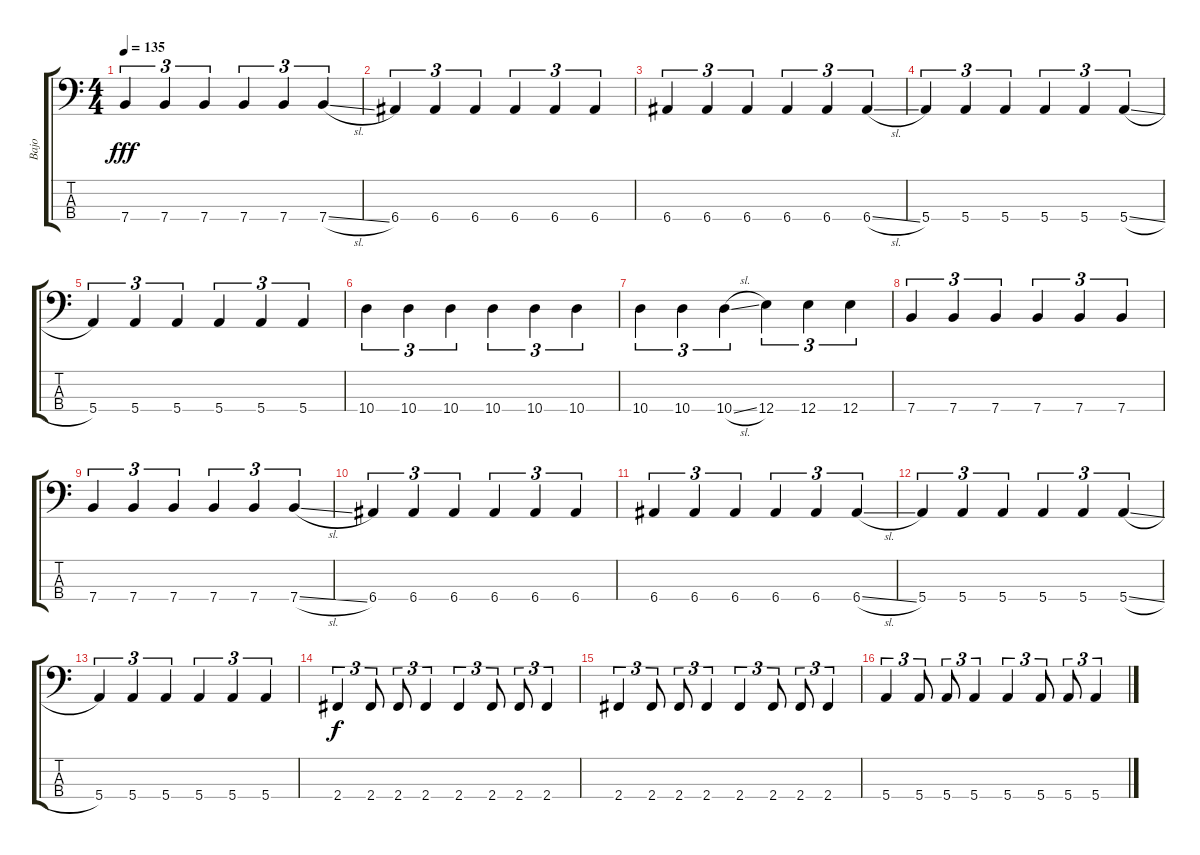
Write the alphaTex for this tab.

\track ("Bajo" "Bajo") {instrument electricbassfinger}
\staff {score tabs}
\tuning (G2 D2 A1 E1) {hide}
\ts (4 4)
\tempo 135
\clef f4
\ks c
7.4.4{tu (3 2) dy fff} 7.4.4{tu (3 2)} 7.4.4{tu (3 2)} 7.4.4{tu (3 2)} 7.4.4{tu (3 2)} 7.4{sl}.4{tu (3 2)} |
6.4.4{tu (3 2)} 6.4.4{tu (3 2)} 6.4.4{tu (3 2)} 6.4.4{tu (3 2)} 6.4.4{tu (3 2)} 6.4.4{tu (3 2)} |
6.4.4{tu (3 2)} 6.4.4{tu (3 2)} 6.4.4{tu (3 2)} 6.4.4{tu (3 2)} 6.4.4{tu (3 2)} 6.4{sl}.4{tu (3 2)} |
5.4.4{tu (3 2)} 5.4.4{tu (3 2)} 5.4.4{tu (3 2)} 5.4.4{tu (3 2)} 5.4.4{tu (3 2)} 5.4{sl}.4{tu (3 2)} |
5.4.4{tu (3 2)} 5.4.4{tu (3 2)} 5.4.4{tu (3 2)} 5.4.4{tu (3 2)} 5.4.4{tu (3 2)} 5.4.4{tu (3 2)} |
10.4.4{tu (3 2)} 10.4.4{tu (3 2)} 10.4.4{tu (3 2)} 10.4.4{tu (3 2)} 10.4.4{tu (3 2)} 10.4.4{tu (3 2)} |
10.4.4{tu (3 2)} 10.4.4{tu (3 2)} 10.4{sl}.4{tu (3 2)} 12.4.4{tu (3 2)} 12.4.4{tu (3 2)} 12.4.4{tu (3 2)} |
7.4.4{tu (3 2)} 7.4.4{tu (3 2)} 7.4.4{tu (3 2)} 7.4.4{tu (3 2)} 7.4.4{tu (3 2)} 7.4.4{tu (3 2)} |
7.4.4{tu (3 2)} 7.4.4{tu (3 2)} 7.4.4{tu (3 2)} 7.4.4{tu (3 2)} 7.4.4{tu (3 2)} 7.4{sl}.4{tu (3 2)} |
6.4.4{tu (3 2)} 6.4.4{tu (3 2)} 6.4.4{tu (3 2)} 6.4.4{tu (3 2)} 6.4.4{tu (3 2)} 6.4.4{tu (3 2)} |
6.4.4{tu (3 2)} 6.4.4{tu (3 2)} 6.4.4{tu (3 2)} 6.4.4{tu (3 2)} 6.4.4{tu (3 2)} 6.4{sl}.4{tu (3 2)} |
5.4.4{tu (3 2)} 5.4.4{tu (3 2)} 5.4.4{tu (3 2)} 5.4.4{tu (3 2)} 5.4.4{tu (3 2)} 5.4{sl}.4{tu (3 2)} |
5.4.4{tu (3 2)} 5.4.4{tu (3 2)} 5.4.4{tu (3 2)} 5.4.4{tu (3 2)} 5.4.4{tu (3 2)} 5.4.4{tu (3 2)} |
2.4.4{tu (3 2) dy f} 2.4.8{tu (3 2)} 2.4.8{tu (3 2)} 2.4.4{tu (3 2)} 2.4.4{tu (3 2)} 2.4.8{tu (3 2)} 2.4.8{tu (3 2)} 2.4.4{tu (3 2)} |
2.4.4{tu (3 2)} 2.4.8{tu (3 2)} 2.4.8{tu (3 2)} 2.4.4{tu (3 2)} 2.4.4{tu (3 2)} 2.4.8{tu (3 2)} 2.4.8{tu (3 2)} 2.4.4{tu (3 2)} |
5.4.4{tu (3 2)} 5.4.8{tu (3 2)} 5.4.8{tu (3 2)} 5.4.4{tu (3 2)} 5.4.4{tu (3 2)} 5.4.8{tu (3 2)} 5.4.8{tu (3 2)} 5.4.4{tu (3 2)}
